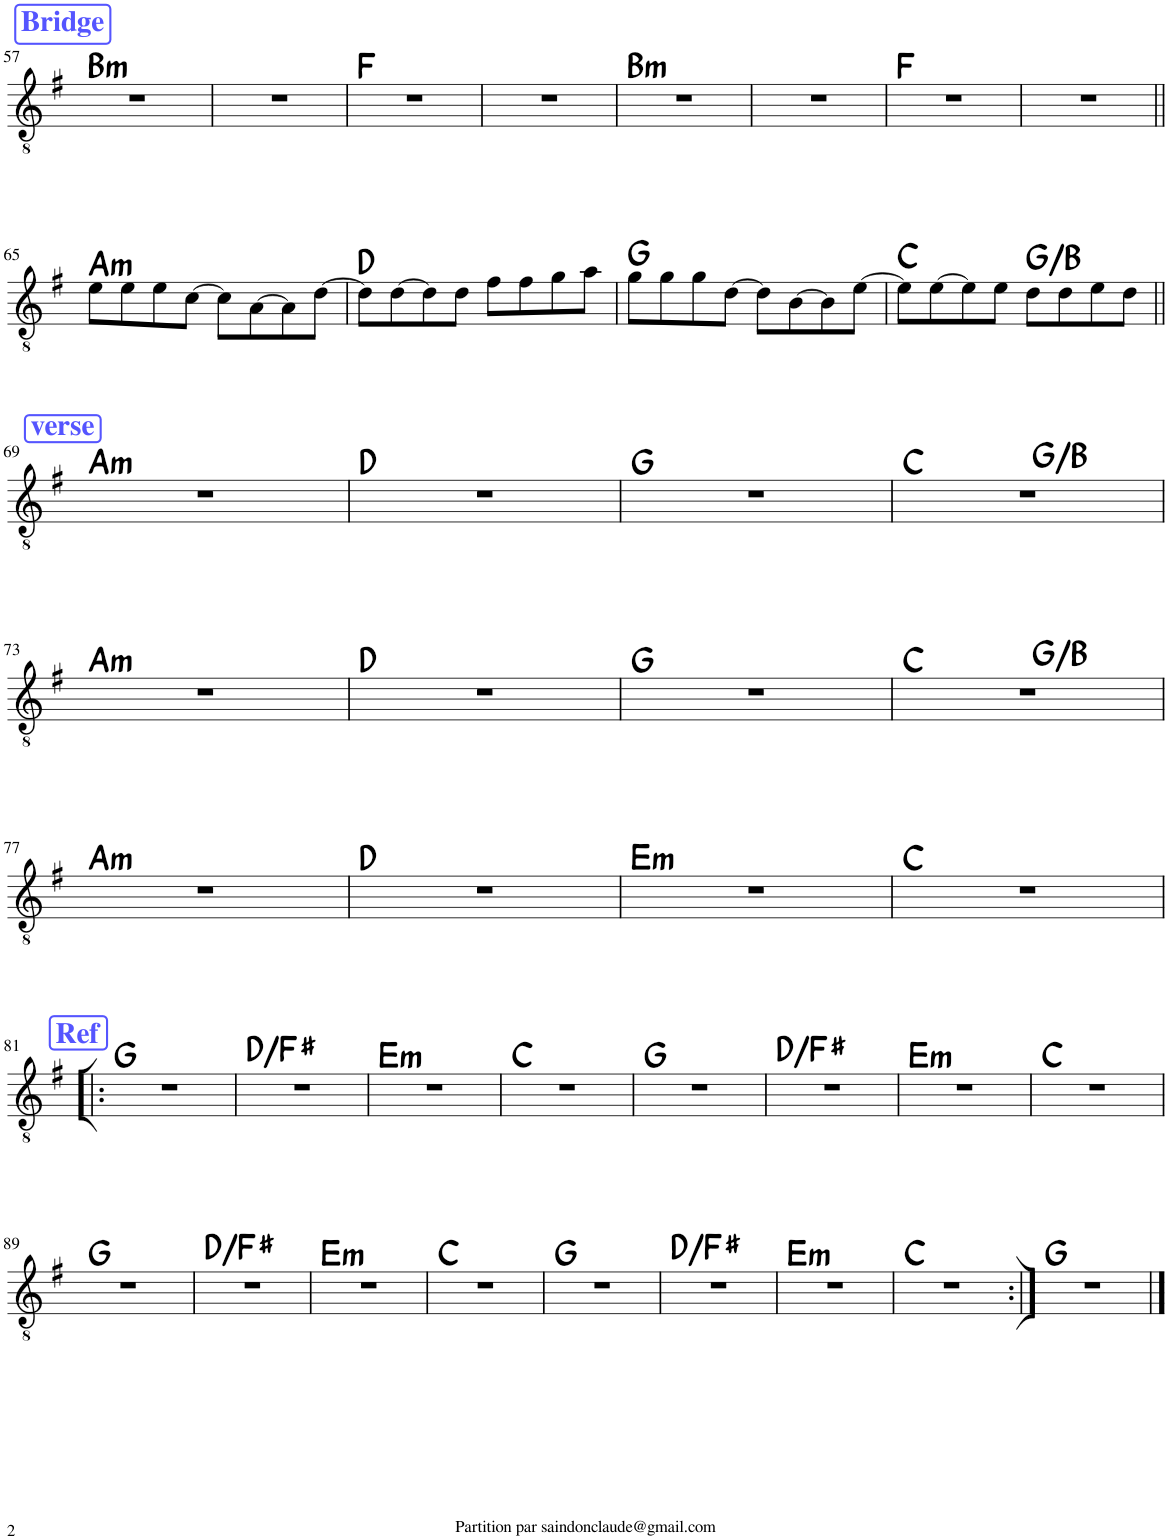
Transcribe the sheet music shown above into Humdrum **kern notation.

**kern	**harte
*part1	*part1
*staff1	*
*I"Classical Guitar	*
*I'Guit.	*
!!LO:PB:g=z
*clefGv2	*
*k[f#]	*
*M4/4	*
!!LO:REH:place=s1:a:B:cj:color=#5555FF:fs=14:t=Bridge
=57	=57
!	!LO:H:kt=m
1r	B:min
=58	=58
1r	.
=59	=59
1r	F:maj
=60	=60
1r	.
=61	=61
!	!LO:H:kt=m
1r	B:min
=62	=62
1r	.
=63	=63
1r	F:maj
=64	=64
1r	.
!!LO:LB:g=z
=65||	=65||
!	!LO:H:kt=m
8e\L	A:min
8e\	.
8e\	.
[8c\J	.
8c\L]	.
[8A\	.
8A\]	.
[8d\J	.
=66	=66
8d\L]	D:maj
[8d\	.
8d\]	.
8d\J	.
8f#\L	.
8f#\	.
8g\	.
8a\J	.
=67	=67
8g\L	G:maj
8g\	.
8g\	.
[8d\J	.
8d\L]	.
[8B\	.
8B\]	.
[8e\J	.
=68	=68
8e\L]	C:maj
[8e\	.
8e\]	.
8e\J	.
8d\L	G:maj/3
8d\	.
8e\	.
8d\J	.
!!LO:LB:g=z
!!LO:REH:place=s1:a:B:cj:color=#5555FF:fs=14:t=verse
=69||	=69||
!	!LO:H:kt=m
1r	A:min
=70	=70
1r	D:maj
=71	=71
1r	G:maj
=72	=72
*^	*
1r	2ryy	C:maj
.	2ryy	G:maj/3
!!LO:LB:g=z	!!
=73	=73	=73
!	!	!LO:H:kt=m
*v	*v	*
1r	A:min
=74	=74
1r	D:maj
=75	=75
1r	G:maj
=76	=76
*^	*
1r	2ryy	C:maj
.	2ryy	G:maj/3
!!LO:LB:g=z	!!
=77	=77	=77
!	!	!LO:H:kt=m
*v	*v	*
1r	A:min
=78	=78
1r	D:maj
=79	=79
!	!LO:H:kt=m
1r	E:min
=80	=80
1r	C:maj
!!LO:LB:g=z
!!LO:REH:place=s1:a:B:cj:color=#5555FF:fs=14:t=Ref
=81!|:	=81!|:
1r	G:maj
=82	=82
1r	D:maj/3
=83	=83
!	!LO:H:kt=m
1r	E:min
=84	=84
1r	C:maj
=85	=85
1r	G:maj
=86	=86
1r	D:maj/3
=87	=87
!	!LO:H:kt=m
1r	E:min
=88	=88
1r	C:maj
!!LO:LB:g=z
=89	=89
1r	G:maj
=90	=90
1r	D:maj/3
=91	=91
!	!LO:H:kt=m
1r	E:min
=92	=92
1r	C:maj
=93	=93
1r	G:maj
=94	=94
1r	D:maj/3
=95	=95
!	!LO:H:kt=m
1r	E:min
=96	=96
1r	C:maj
=97:|!	=97:|!
1r	G:maj
==	==
*-	*-
